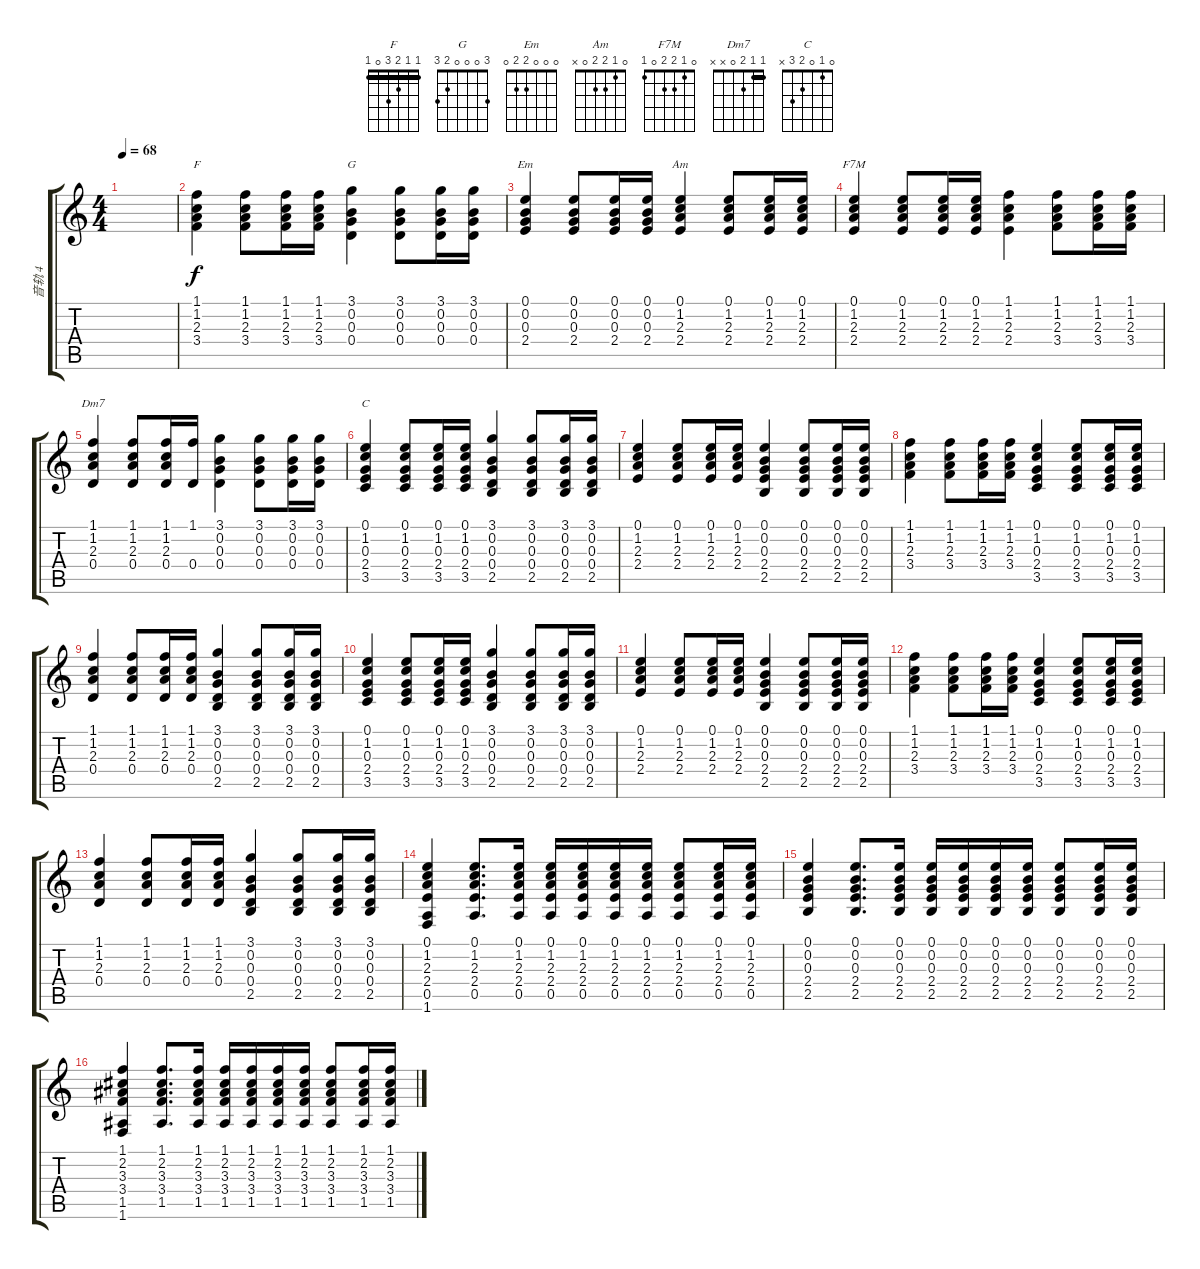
\track ("音轨 4" "音轨 4") {instrument acousticguitarnylon}
\staff {score tabs}
\tuning (E4 B3 G3 D3 A2 E2) {hide}
\chord ("F" 1 1 2 3 0 1) {barre 1}
\chord ("G" 3 0 0 0 2 3)
\chord ("Em" 0 0 0 2 2 0)
\chord ("Am" 0 1 2 2 0 x)
\chord ("F7M" 0 1 2 2 0 1)
\chord ("Dm7" 1 1 2 0 x x) {barre 1}
\chord ("C" 0 1 0 2 3 x)
\ts (4 4)
\tempo 68
\clef g2
\ks c
|
(1.1 1.2 2.3 3.4).4{ch "F"} (1.1 1.2 2.3 3.4).8 (1.1 1.2 2.3 3.4).16 (1.1 1.2 2.3 3.4).16 (3.1 0.2 0.3 0.4).4{ch "G"} (3.1 0.2 0.3 0.4).8 (3.1 0.2 0.3 0.4).16 (3.1 0.2 0.3 0.4).16 |
(0.1 0.2 0.3 2.4).4{ch "Em"} (0.1 0.2 0.3 2.4).8 (0.1 0.2 0.3 2.4).16 (0.1 0.2 0.3 2.4).16 (0.1 1.2 2.3 2.4).4{ch "Am"} (0.1 1.2 2.3 2.4).8 (0.1 1.2 2.3 2.4).16 (0.1 1.2 2.3 2.4).16 |
(0.1 1.2 2.3 2.4).4{ch "F7M"} (0.1 1.2 2.3 2.4).8 (0.1 1.2 2.3 2.4).16 (0.1 1.2 2.3 2.4).16 (1.1 1.2 2.3 2.4).4 (1.1 1.2 2.3 3.4).8 (1.1 1.2 2.3 3.4).16 (1.1 1.2 2.3 3.4).16 |
(1.1 1.2 2.3 0.4).4{ch "Dm7"} (1.1 1.2 2.3 0.4).8 (1.1 1.2 2.3 0.4).16 (1.1 0.4).16 (3.1 0.2 0.3 0.4).4 (3.1 0.2 0.3 0.4).8 (3.1 0.2 0.3 0.4).16 (3.1 0.2 0.3 0.4).16 |
(0.1 1.2 0.3 2.4 3.5).4{ch "C"} (0.1 1.2 0.3 2.4 3.5).8 (0.1 1.2 0.3 2.4 3.5).16 (0.1 1.2 0.3 2.4 3.5).16 (3.1 0.2 0.3 0.4 2.5).4 (3.1 0.2 0.3 0.4 2.5).8 (3.1 0.2 0.3 0.4 2.5).16 (3.1 0.2 0.3 0.4 2.5).16 |
(0.1 1.2 2.3 2.4).4 (0.1 1.2 2.3 2.4).8 (0.1 1.2 2.3 2.4).16 (0.1 1.2 2.3 2.4).16 (0.1 0.2 0.3 2.4 2.5).4 (0.1 0.2 0.3 2.4 2.5).8 (0.1 0.2 0.3 2.4 2.5).16 (0.1 0.2 0.3 2.4 2.5).16 |
(1.1 1.2 2.3 3.4).4 (1.1 1.2 2.3 3.4).8 (1.1 1.2 2.3 3.4).16 (1.1 1.2 2.3 3.4).16 (0.1 1.2 0.3 2.4 3.5).4 (0.1 1.2 0.3 2.4 3.5).8 (0.1 1.2 0.3 2.4 3.5).16 (0.1 1.2 0.3 2.4 3.5).16 |
(1.1 1.2 2.3 0.4).4 (1.1 1.2 2.3 0.4).8 (1.1 1.2 2.3 0.4).16 (1.1 1.2 2.3 0.4).16 (3.1 0.2 0.3 0.4 2.5).4 (3.1 0.2 0.3 0.4 2.5).8 (3.1 0.2 0.3 0.4 2.5).16 (3.1 0.2 0.3 0.4 2.5).16 |
(0.1 1.2 0.3 2.4 3.5).4 (0.1 1.2 0.3 2.4 3.5).8 (0.1 1.2 0.3 2.4 3.5).16 (0.1 1.2 0.3 2.4 3.5).16 (3.1 0.2 0.3 0.4 2.5).4 (3.1 0.2 0.3 0.4 2.5).8 (3.1 0.2 0.3 0.4 2.5).16 (3.1 0.2 0.3 0.4 2.5).16 |
(0.1 1.2 2.3 2.4).4 (0.1 1.2 2.3 2.4).8 (0.1 1.2 2.3 2.4).16 (0.1 1.2 2.3 2.4).16 (0.1 0.2 0.3 2.4 2.5).4 (0.1 0.2 0.3 2.4 2.5).8 (0.1 0.2 0.3 2.4 2.5).16 (0.1 0.2 0.3 2.4 2.5).16 |
(1.1 1.2 2.3 3.4).4 (1.1 1.2 2.3 3.4).8 (1.1 1.2 2.3 3.4).16 (1.1 1.2 2.3 3.4).16 (0.1 1.2 0.3 2.4 3.5).4 (0.1 1.2 0.3 2.4 3.5).8 (0.1 1.2 0.3 2.4 3.5).16 (0.1 1.2 0.3 2.4 3.5).16 |
(1.1 1.2 2.3 0.4).4 (1.1 1.2 2.3 0.4).8 (1.1 1.2 2.3 0.4).16 (1.1 1.2 2.3 0.4).16 (3.1 0.2 0.3 0.4 2.5).4 (3.1 0.2 0.3 0.4 2.5).8 (3.1 0.2 0.3 0.4 2.5).16 (3.1 0.2 0.3 0.4 2.5).16 |
(0.1 1.2 2.3 2.4 0.5 1.6).4 (0.1 1.2 2.3 2.4 0.5).8{d} (0.1 1.2 2.3 2.4 0.5).16 (0.1 1.2 2.3 2.4 0.5).16 (0.1 1.2 2.3 2.4 0.5).16 (0.1 1.2 2.3 2.4 0.5).16 (0.1 1.2 2.3 2.4 0.5).16 (0.1 1.2 2.3 2.4 0.5).8 (0.1 1.2 2.3 2.4 0.5).16 (0.1 1.2 2.3 2.4 0.5).16 |
(0.1 0.2 0.3 2.4 2.5).4 (0.1 0.2 0.3 2.4 2.5).8{d} (0.1 0.2 0.3 2.4 2.5).16 (0.1 0.2 0.3 2.4 2.5).16 (0.1 0.2 0.3 2.4 2.5).16 (0.1 0.2 0.3 2.4 2.5).16 (0.1 0.2 0.3 2.4 2.5).16 (0.1 0.2 0.3 2.4 2.5).8 (0.1 0.2 0.3 2.4 2.5).16 (0.1 0.2 0.3 2.4 2.5).16 |
(1.1 2.2 3.3 3.4 1.5 1.6).4 (1.1 2.2 3.3 3.4 1.5).8{d} (1.1 2.2 3.3 3.4 1.5).16 (1.1 2.2 3.3 3.4 1.5).16 (1.1 2.2 3.3 3.4 1.5).16 (1.1 2.2 3.3 3.4 1.5).16 (1.1 2.2 3.3 3.4 1.5).16 (1.1 2.2 3.3 3.4 1.5).8 (1.1 2.2 3.3 3.4 1.5).16 (1.1 2.2 3.3 3.4 1.5).16
